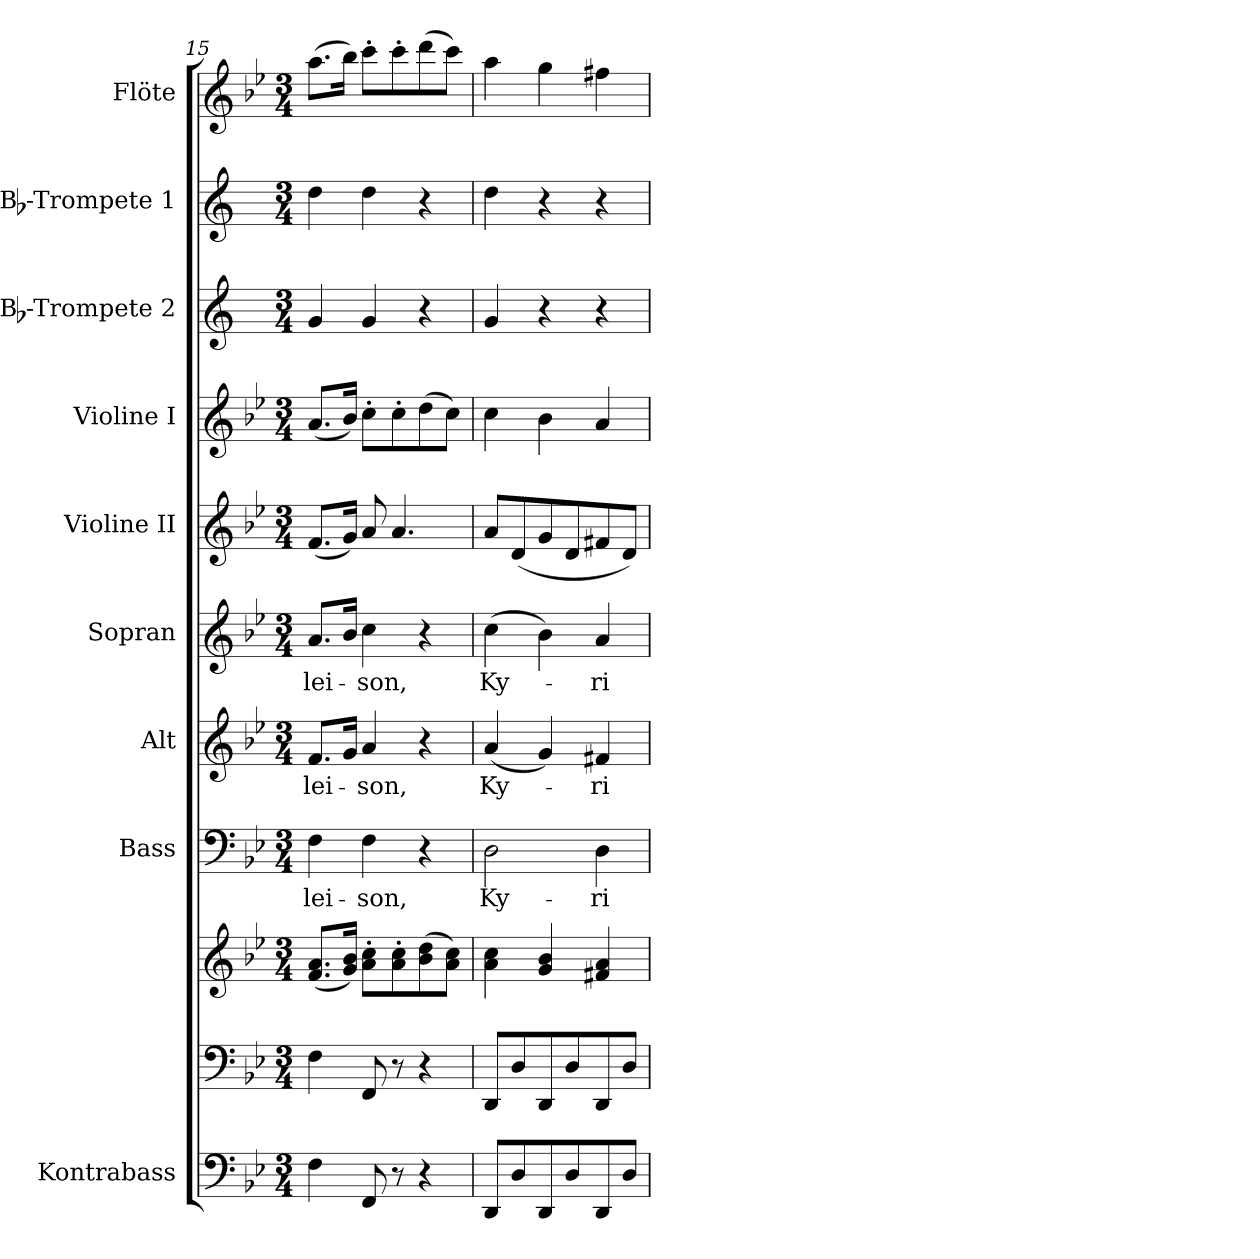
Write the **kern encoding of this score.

**kern	**kern	**kern	**kern	**text	**kern	**text	**kern	**text	**kern	**kern	**kern	**kern	**kern
*part10	*part9	*part9	*part8	*part8	*part7	*part7	*part6	*part6	*part5	*part4	*part3	*part2	*part1
*staff11	*staff10	*staff9	*staff8	*staff8	*staff7	*staff7	*staff6	*staff6	*staff5	*staff4	*staff3	*staff2	*staff1
*I"Kontrabass	*	*	*I"Bass	*	*I"Alt	*	*I"Sopran	*	*I"Violine II	*I"Violine I	*I"Bb-Trompete 2	*I"Bb-Trompete 1	*I"Flöte
*I'Kb.	*	*	*I'B.	*	*I'A.	*	*I'S.	*	*I'Vl. II	*I'Vl. I	*I'Bb Trp. 2	*I'Bb Trp. 1	*I'Fl.
!!LO:PB:g=z
*clefF4	*clefF4	*clefG2	*clefF4	*	*clefG2	*	*clefG2	*	*clefG2	*clefG2	*clefG2	*clefG2	*clefG2
*ITrd7c12	*	*	*	*	*	*	*	*	*	*	*ITrd1c2	*ITrd1c2	*
*k[b-e-]	*k[b-e-]	*k[b-e-]	*k[b-e-]	*	*k[b-e-]	*	*k[b-e-]	*	*k[b-e-]	*k[b-e-]	*k[b-e-]	*k[b-e-]	*k[b-e-]
*B-:	*B-:	*B-:	*B-:	*	*B-:	*	*B-:	*	*B-:	*B-:	*B-:	*B-:	*B-:
*M3/4	*M3/4	*M3/4	*M3/4	*	*M3/4	*	*M3/4	*	*M3/4	*M3/4	*M3/4	*M3/4	*M3/4
=15	=15	=15	=15	=15	=15	=15	=15	=15	=15	=15	=15	=15	=15
!	!	!	!	!LO:LY:b	!	!LO:LY:b	!	!LO:LY:b	!	!	!	!	!
4FF\	4F\	(<8.f/ 8.a/L	4F\	-lei-	8.f/L	-lei-	8.a/L	-lei-	(<8.f/L	(<8.a/L	4f/	4cc\	(>8.aa\L
.	.	16g/ 16b-/Jk)	.	.	16g/Jk	.	16b-/Jk	.	16g/Jk)	16b-/Jk)	.	.	16bb-\Jk)
!	!	!	!	!LO:LY:b	!	!LO:LY:b	!	!LO:LY:b	!	!	!	!	!
8FFF/	8FF/	8a\'> 8cc\'>L	4F\	-son,	4a/	-son,	4cc\	-son,	8a/	8cc'>\L	4f/	4cc\	8ccc'>\L
8r	8r	8a\'> 8cc\'>	.	.	.	.	.	.	4.a/	8cc'>\	.	.	8ccc'>\
4r	4r	(>8b-\ 8dd\	4r	.	4r	.	4r	.	.	(>8dd\	4r	4r	(>8ddd\
.	.	8a\ 8cc\J)	.	.	.	.	.	.	.	8cc\J)	.	.	8ccc\J)
=16	=16	=16	=16	=16	=16	=16	=16	=16	=16	=16	=16	=16	=16
!	!	!	!	!LO:LY:b	!	!LO:LY:b	!	!LO:LY:b	!	!	!	!	!
8DDD/L	8DD/L	4a\ 4cc\	2D\	Ky-	(<4a/	Ky-	(>4cc\	Ky-	8a/L	4cc\	4f/	4cc\	4aa\
8DD/	8D/	.	.	.	.	.	.	.	(<8d/	.	.	.	.
8DDD/	8DD/	4g/ 4b-/	.	.	4g/)	.	4b-\)	.	8g/	4b-\	4r	4r	4gg\
8DD/	8D/	.	.	.	.	.	.	.	8d/	.	.	.	.
!	!	!	!	!LO:LY:b	!	!LO:LY:b	!	!LO:LY:b	!	!	!	!	!
8DDD/	8DD/	4f#X/ 4a/	4D\	-ri-	4f#X/	-ri-	4a/	-ri-	8f#X/	4a/	4r	4r	4ff#X\
8DD/J	8D/J	.	.	.	.	.	.	.	8d/J)	.	.	.	.
=	=	=	=	=	=	=	=	=	=	=	=	=	=
*-	*-	*-	*-	*-	*-	*-	*-	*-	*-	*-	*-	*-	*-
